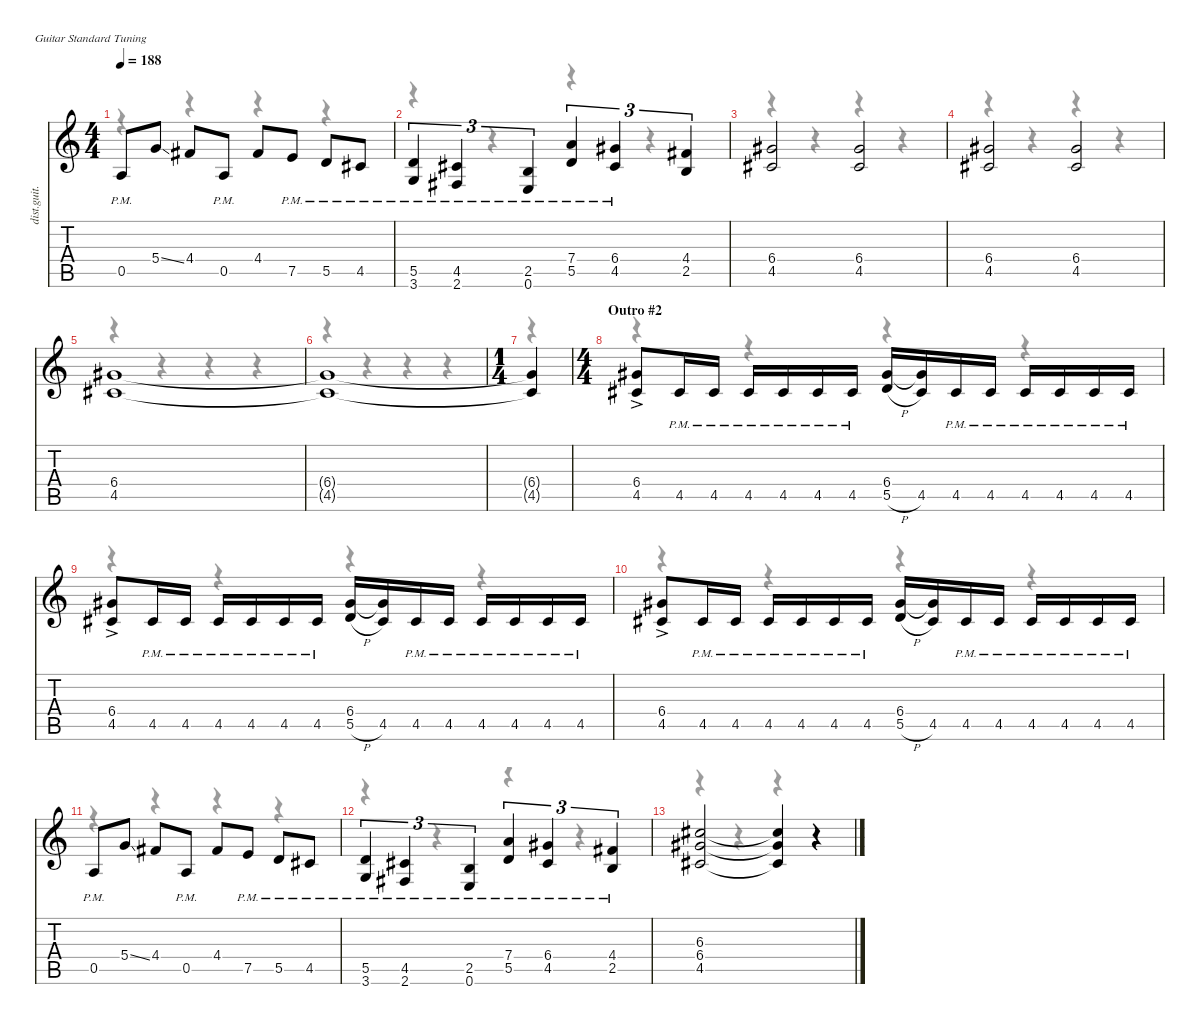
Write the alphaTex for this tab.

\defaultSystemsLayout 4
\hideDynamics
\bracketExtendMode nobrackets
\otherSystemsTrackNameOrientation horizontal
\track ("James Hetfield (Rhythm Guitar)" "dist.guit.") {instrument distortionguitar}
\staff {score tabs}
\tuning (E4 B3 G3 D3 A2 E2)
\voice
\ts (4 4)
\tempo 188
\clef g2
\ks c
0.5{pm}.8{dy f beam Up} 5.4{ss}.8{beam Up} 4.4{acc #}.8{beam Up} 0.5{pm}.8{beam Up} 4.4{acc #}.8{beam Up} 7.5{pm}.8{beam Up} 5.5{pm}.8{beam Up} 4.5{pm acc #}.8{beam Up} |
(5.5{pm} 3.6{pm}).4{tu (3 2) beam Up} (4.5{pm acc #} 2.6{pm acc #}).4{tu (3 2) beam Up} (2.5{pm} 0.6{pm}).4{tu (3 2) beam Up} (7.4{pm} 5.5{pm}).4{tu (3 2) beam Up} (6.4{pm acc #} 4.5{pm acc #}).4{tu (3 2) beam Up} (4.4{acc #} 2.5).4{tu (3 2) beam Up} |
(6.4{acc #} 4.5{acc #}).2{beam Up} (6.4{acc #} 4.5{acc #}).2{beam Up} |
(6.4{acc #} 4.5{acc #}).2{beam Up} (6.4{acc #} 4.5{acc #}).2{beam Up} |
(6.4{acc #} 4.5{acc #}).1{beam Up} |
(6.4{t acc #} 4.5{t acc #}).1{beam Up} |
\ts (1 4)
\beaming (8 2)
(6.4{t acc #} 4.5{t acc #}).4{beam Up} |
\ts (4 4)
\beaming (8 2 2 2 2)
\section ("" "Outro #2")
(6.4{ac acc #} 4.5{ac acc #}).8{beam Up} 4.5{pm acc #}.16{beam Up} 4.5{pm acc #}.16{beam Up} 4.5{pm acc #}.16{beam Up} 4.5{pm acc #}.16{beam Up} 4.5{pm acc #}.16{beam Up} 4.5{pm acc #}.16{beam Up} (6.4{acc #} 5.5{h}).16{beam Up} (6.4{t acc #} 4.5{acc #}).16{beam Up} 4.5{pm acc #}.16{beam Up} 4.5{pm acc #}.16{beam Up} 4.5{pm acc #}.16{beam Up} 4.5{pm acc #}.16{beam Up} 4.5{pm acc #}.16{beam Up} 4.5{pm acc #}.16{beam Up} |
(6.4{ac acc #} 4.5{ac acc #}).8{beam Up} 4.5{pm acc #}.16{beam Up} 4.5{pm acc #}.16{beam Up} 4.5{pm acc #}.16{beam Up} 4.5{pm acc #}.16{beam Up} 4.5{pm acc #}.16{beam Up} 4.5{pm acc #}.16{beam Up} (6.4{acc #} 5.5{h}).16{beam Up} (6.4{t acc #} 4.5{acc #}).16{beam Up} 4.5{pm acc #}.16{beam Up} 4.5{pm acc #}.16{beam Up} 4.5{pm acc #}.16{beam Up} 4.5{pm acc #}.16{beam Up} 4.5{pm acc #}.16{beam Up} 4.5{pm acc #}.16{beam Up} |
(6.4{ac acc #} 4.5{ac acc #}).8{beam Up} 4.5{pm acc #}.16{beam Up} 4.5{pm acc #}.16{beam Up} 4.5{pm acc #}.16{beam Up} 4.5{pm acc #}.16{beam Up} 4.5{pm acc #}.16{beam Up} 4.5{pm acc #}.16{beam Up} (6.4{acc #} 5.5{h}).16{beam Up} (6.4{t acc #} 4.5{acc #}).16{beam Up} 4.5{pm acc #}.16{beam Up} 4.5{pm acc #}.16{beam Up} 4.5{pm acc #}.16{beam Up} 4.5{pm acc #}.16{beam Up} 4.5{pm acc #}.16{beam Up} 4.5{pm acc #}.16{beam Up} |
0.5{pm}.8{beam Up} 5.4{ss}.8{beam Up} 4.4{acc #}.8{beam Up} 0.5{pm}.8{beam Up} 4.4{acc #}.8{beam Up} 7.5{pm}.8{beam Up} 5.5{pm}.8{beam Up} 4.5{pm acc #}.8{beam Up} |
(5.5{pm} 3.6{pm}).4{tu (3 2) beam Up} (4.5{pm acc #} 2.6{pm acc #}).4{tu (3 2) beam Up} (2.5{pm} 0.6{pm}).4{tu (3 2) beam Up} (7.4{pm} 5.5{pm}).4{tu (3 2) beam Up} (6.4{pm acc #} 4.5{pm acc #}).4{tu (3 2) beam Up} (4.4{pm acc #} 2.5{pm}).4{tu (3 2) beam Up} |
(6.3{acc #} 6.4{acc #} 4.5{acc #}).2{beam Up} (6.3{t acc #} 6.4{t acc #} 4.5{t acc #}).4{beam Up} r.4{beam Up}
\voice
\clef g2
\ottava regular
\simile none
\ks c
r.4{dy mf beam Down} r.4{beam Down} r.4{beam Down} r.4{beam Down} |
r.4{beam Down} r.4{beam Down} r.4{beam Down} r.4{beam Down} |
r.4{beam Down} r.4{beam Down} r.4{beam Down} r.4{beam Down} |
r.4{beam Down} r.4{beam Down} r.4{beam Down} r.4{beam Down} |
r.4{beam Down} r.4{beam Down} r.4{beam Down} r.4{beam Down} |
r.4{beam Down} r.4{beam Down} r.4{beam Down} r.4{beam Down} |
r.4{beam Down} |
r.4{beam Down} r.4{beam Down} r.4{beam Down} r.4{beam Down} |
r.4{beam Down} r.4{beam Down} r.4{beam Down} r.4{beam Down} |
r.4{beam Down} r.4{beam Down} r.4{beam Down} r.4{beam Down} |
r.4{beam Down} r.4{beam Down} r.4{beam Down} r.4{beam Down} |
r.4{beam Down} r.4{beam Down} r.4{beam Down} r.4{beam Down} |
r.4{beam Down} r.4{beam Down} r.4{beam Down} r.4{beam Down}
